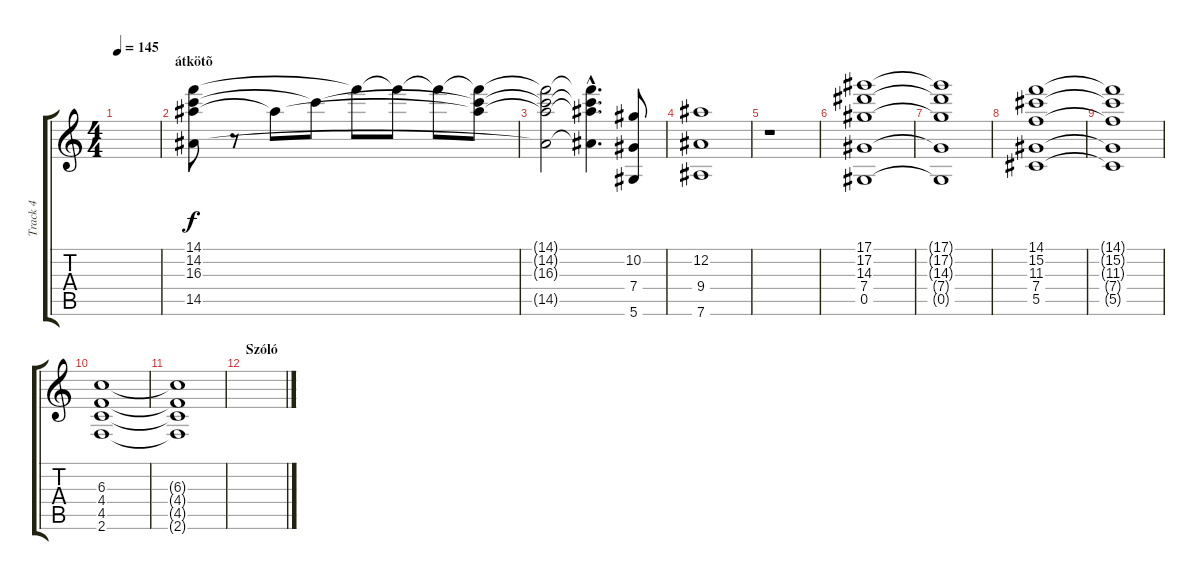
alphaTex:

\track ("Track 4" "Track 4") {instrument acousticguitarsteel}
\staff {score tabs}
\tuning (Eb4 Bb3 Gb3 Db3 Ab2 Eb2) {hide}
\ts (4 4)
\tempo 145
\clef g2
\ks c
|
\section ("" "átkötõ")
(14.1 14.2 16.3 14.5).8{instrument pad1newage} r.8 16.3{t}.8 14.2{t}.8 14.1{t}.8 14.1{t}.8 14.1{t}.8 (14.1{t} 14.2{t} 16.3{t}).8 |
(14.1{t} 14.2{t} 16.3{t} 14.5{t}).2 (14.1{hac t} 14.2{hac t} 16.3{hac t} 14.5{hac t}).4{d} (10.2 7.4 5.6).8{instrument orchestrahit} |
(12.2 9.4 7.6).1 |
r.1 |
(17.1 17.2 14.3 7.4 0.5).1{instrument stringensemble1} |
(17.1{t} 17.2{t} 14.3{t} 7.4{t} 0.5{t}).1 |
(14.1 15.2 11.3 7.4 5.5).1 |
(14.1{t} 15.2{t} 11.3{t} 7.4{t} 5.5{t}).1 |
(6.3 4.4 4.5 2.6).1 |
(6.3{t} 4.4{t} 4.5{t} 2.6{t}).1 |
\section ("" "Szóló")
